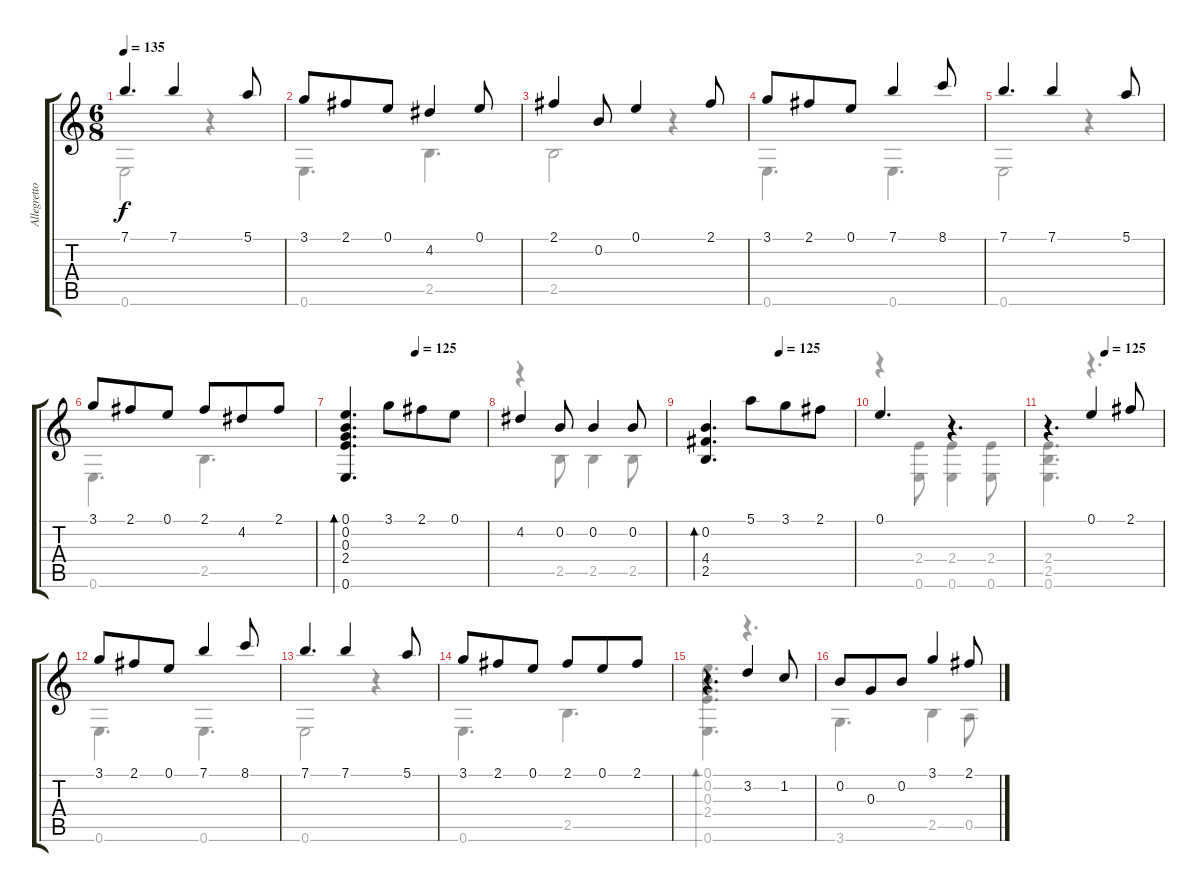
\track ("Allegretto Scherzando" "Allegretto") {instrument acousticguitarnylon}
\staff {score tabs}
\tuning (E4 B3 G3 D3 A2 E2) {hide}
\voice
\ts (6 8)
\tempo 135
\clef g2
\ks c
7.1.4{d dy f} 7.1.4 5.1.8 |
3.1.8 2.1.8 0.1.8 4.2.4 0.1.8 |
2.1.4 0.2.8 0.1.4 2.1.8 |
3.1.8 2.1.8 0.1.8 7.1.4 8.1.8 |
7.1.4{d} 7.1.4 5.1.8 |
3.1.8 2.1.8 0.1.8 2.1.8 4.2.8 2.1.8 |
\tempo (125 0.5)
(0.1 0.2 0.3 2.4 0.6).4{d bd 480} 3.1.8 2.1.8 0.1.8 |
4.2.4 0.2.8 0.2.4 0.2.8 |
\tempo (125 0.5)
(0.2 4.4 2.5).4{d bd 480} 5.1.8 3.1.8 2.1.8 |
0.1.4{d} r.4{d} |
\tempo (125 0.5)
r.4{d} 0.1.4 2.1.8 |
3.1.8 2.1.8 0.1.8 7.1.4 8.1.8 |
7.1.4{d} 7.1.4 5.1.8 |
3.1.8 2.1.8 0.1.8 2.1.8 0.1.8 2.1.8 |
r.4{d} 3.2.4 1.2.8 |
0.2.8 0.3.8 0.2.8 3.1.4 2.1.8
\voice
\clef g2
\ottava regular
\simile none
\ks c
0.6.2{dy f} r.4 |
0.6.4{d} 2.5.4{d} |
2.5.2 r.4 |
0.6.4{d} 0.6.4{d} |
0.6.2 r.4 |
0.6.4{d} 2.5.4{d} |
|
r.4 2.5.8 2.5.4 2.5.8 |
|
r.4 (2.4 0.6).8 (2.4 0.6).4 (2.4 0.6).8 |
(2.4 2.5 0.6).4{d} r.4{d} |
0.6.4{d} 0.6.4{d} |
0.6.2 r.4 |
0.6.4{d} 2.5.4{d} |
(0.1 0.2 0.3 2.4 0.6).4{d bd 480} r.4{d} |
3.6.4{d} 2.5.4 0.5.8
